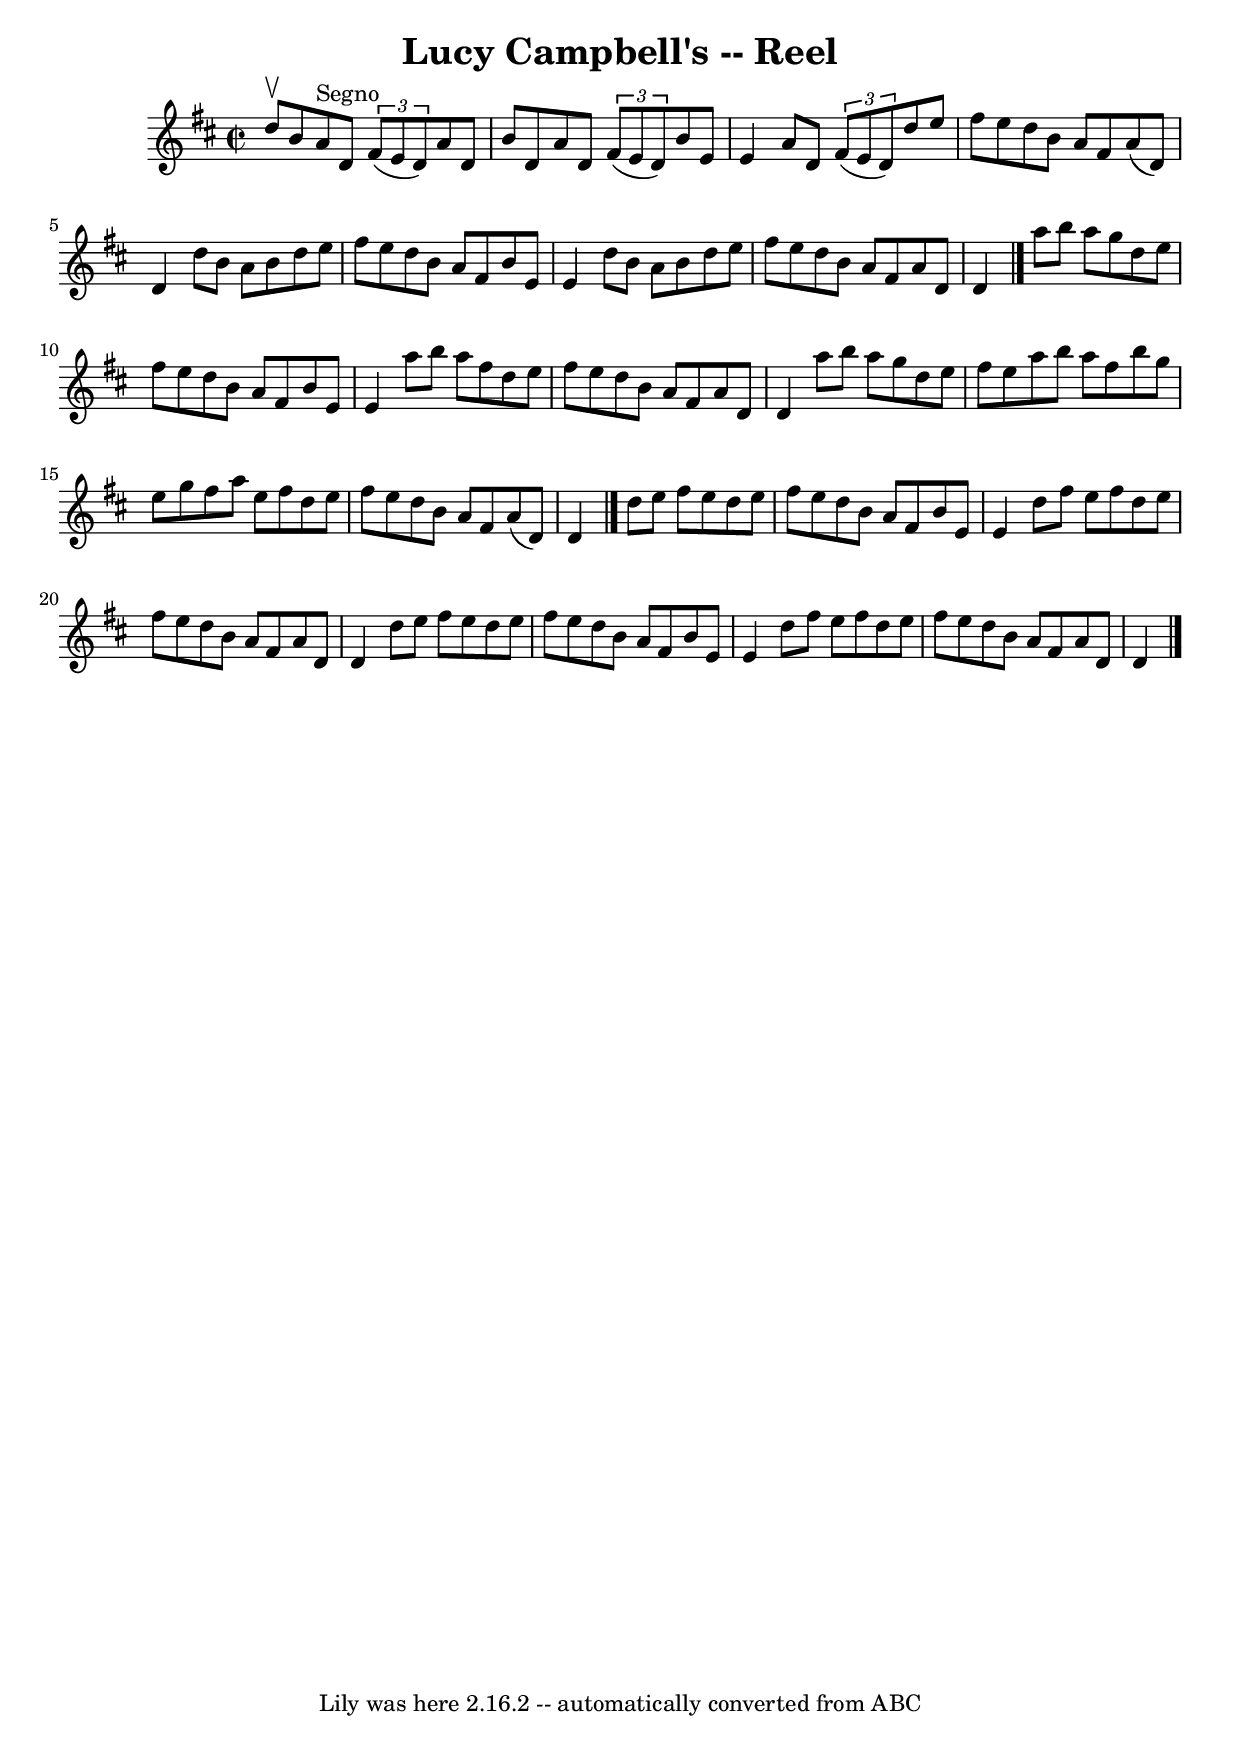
\version "2.16.2"
\include "Mammoth.ily"
\header {
	%% book = "Ryan's Mammoth Collection"
	crossRefNumber = "1"
	footnotes = "\\\\276"
	origin = "SCOTCH"
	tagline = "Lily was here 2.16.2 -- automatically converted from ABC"
	title = "Lucy Campbell's -- Reel"
}
voicedefault =  {


\override Staff.TimeSignature #'style = #'C
 \time 2/2 
\key d \major d''8^\upbow b'8    |
 a'8^"Segno"   
d'8    \times 2/3 { fis'8 (e'8 d'8) } a'8 d'8 b'8 d'8    
|
 a'8 d'8    \times 2/3 { fis'8 (e'8 d'8) } b'8 e'8 
 e'4    |
 a'8 d'8    \times 2/3 { fis'8 (e'8 d'8) }   
d''8 e''8 fis''8 e''8    |
 d''8 b'8 a'8 fis'8 a'8 
(d'8) d'4    |
 d''8 b'8 a'8 b'8 d''8 e''8    
fis''8 e''8    |
 d''8 b'8 a'8 fis'8 b'8 e'8 e'4   
 |
 d''8 b'8 a'8 b'8 d''8 e''8 fis''8 e''8    
|
 d''8 b'8 a'8 fis'8 a'8 d'8 d'4    \bar "|."     
a''8 b''8 a''8 g''8 d''8 e''8 fis''8 e''8    |
   
d''8 b'8 a'8 fis'8 b'8 e'8 e'4    |
 a''8 b''8    
a''8 fis''8 d''8 e''8 fis''8 e''8    |
 d''8 b'8    
a'8 fis'8 a'8 d'8 d'4    |
 a''8 b''8 a''8 g''8  
 d''8 e''8 fis''8 e''8    |
 a''8 b''8 a''8 fis''8   
 b''8 g''8 e''8 g''8    |
 fis''8 a''8 e''8 fis''8    
d''8 e''8 fis''8 e''8    |
 d''8 b'8 a'8 fis'8 a'8 
(d'8) d'4    \bar "|." d''8 e''8 fis''8 e''8 d''8    
e''8 fis''8 e''8    |
 d''8 b'8 a'8 fis'8 b'8 e'8  
 e'4    |
 d''8 fis''8 e''8 fis''8 d''8 e''8 fis''8  
 e''8    |
 d''8 b'8 a'8 fis'8 a'8 d'8 d'4    
|
 d''8 e''8 fis''8 e''8 d''8 e''8 fis''8 e''8   
 |
 d''8 b'8 a'8 fis'8 b'8 e'8 e'4    |
 d''8 
 fis''8 e''8 fis''8 d''8 e''8 fis''8 e''8    |
   
d''8 b'8 a'8 fis'8 a'8 d'8 d'4      \bar "|."   
}

\score{
    <<

	\context Staff="default"
	{
	    \voicedefault 
	}

    >>
	\layout {
	}
	\midi {}
}
